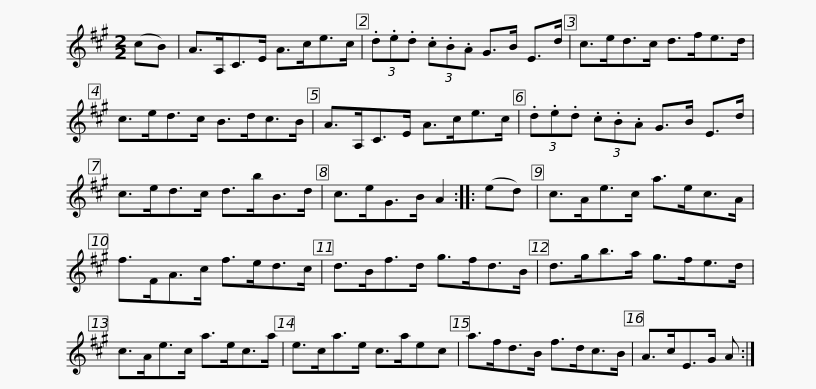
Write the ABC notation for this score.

X:1
L:1/8
M:2/2
I:linebreak $
K:A
V:1 treble
V:1
 (cB) | A>A,C>E A>ce>c | (3.d.e.d (3.c.B.A G>B E>d | c>ed>c d>fe>d | c>ed>c B>dc>B |$ %5
 A>A,C>E A>ce>c | (3.d.e.d (3.c.B.A G>B E>d | c>ed>c d>bB>d | c>eG>B A2 :: (ed) |$ %10
 c>Ae>c a>ec>A | f>FA>c f>ed>c | d>Bf>d g>fd>B | d>gb>a g>fe>d |$ c>Ae>c a>ec>a | %15
 e>ca>e c>aec | a>fd>B f>dc>B | A>cE>G A :| %18
